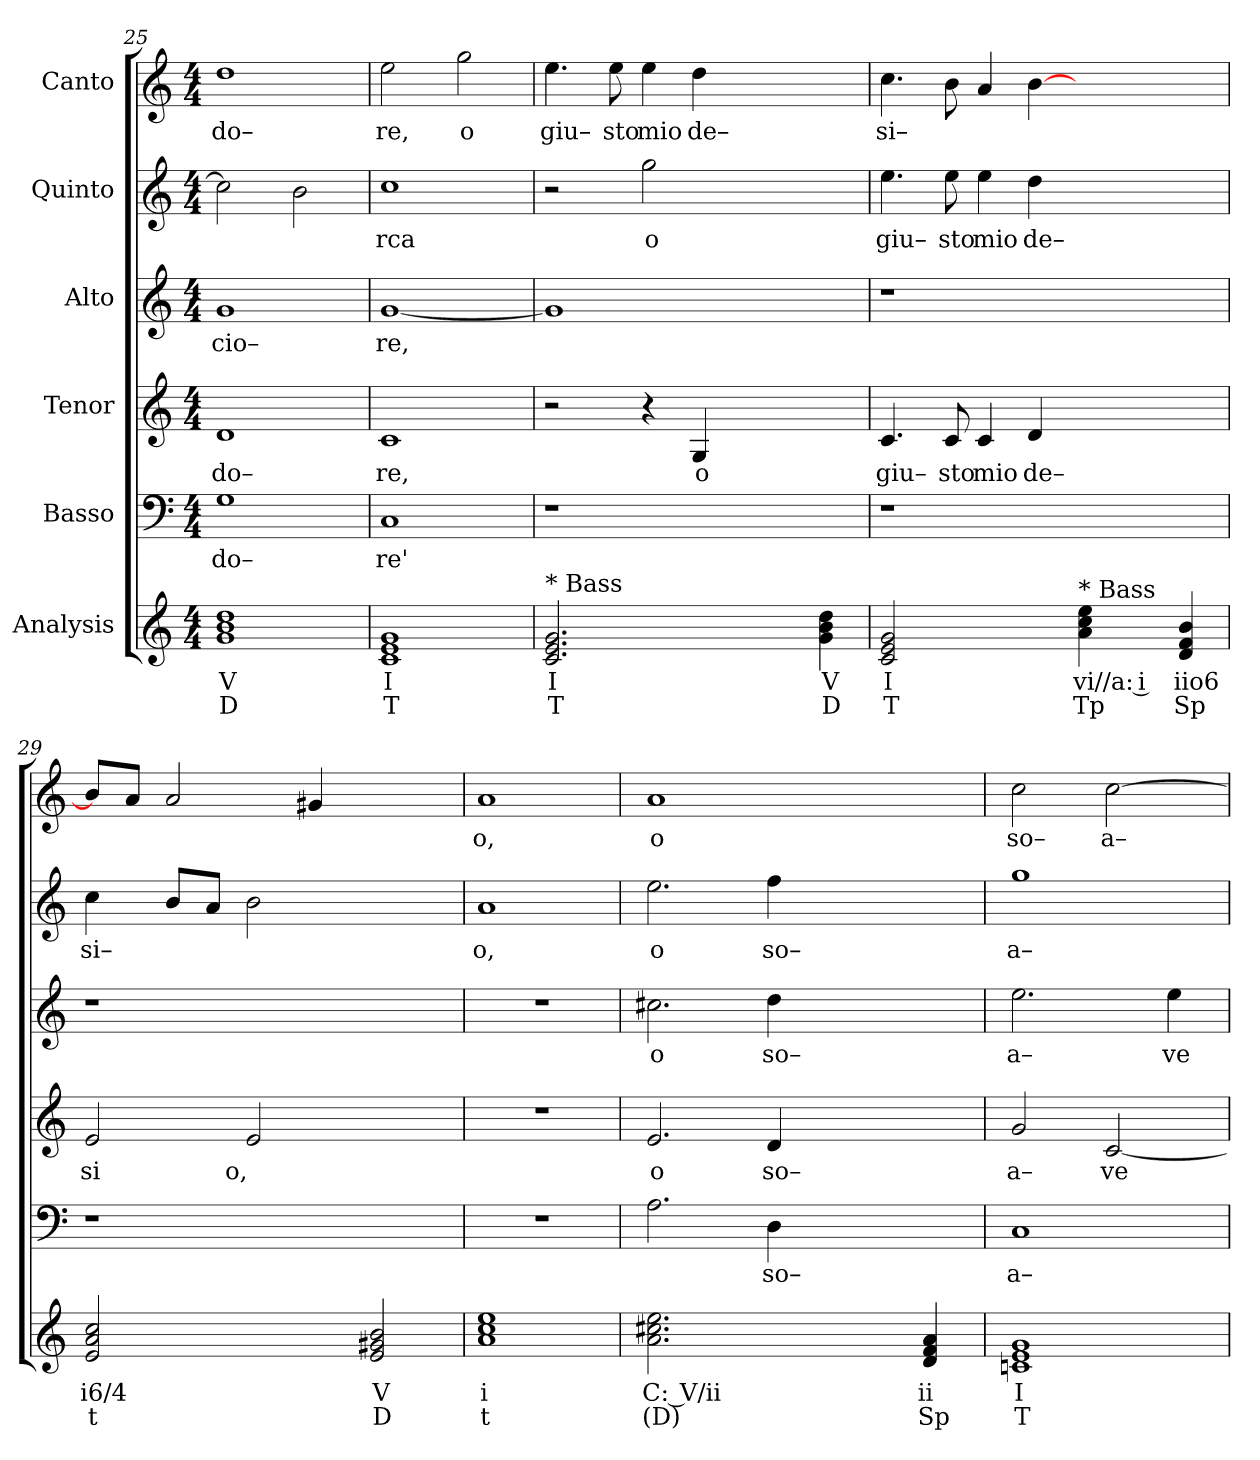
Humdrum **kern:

**kern	**text	**text	**kern	**text	**kern	**text	**kern	**text	**kern	**text	**kern	**text
*part6	*part6	*part6	*part5	*part5	*part4	*part4	*part3	*part3	*part2	*part2	*part1	*part1
*staff6	*staff6	*staff6	*staff5	*staff5	*staff4	*staff4	*staff3	*staff3	*staff2	*staff2	*staff1	*staff1
*I"Analysis	*	*	*I"Basso	*	*I"Tenor	*	*I"Alto	*	*I"Quinto	*	*I"Canto	*
*	*	*	*clefF4	*	*clefG2	*	*clefG2	*	*clefG2	*	*clefG2	*
*k[]	*	*	*k[]	*	*k[]	*	*k[]	*	*k[]	*	*k[]	*
*M4/4	*	*	*M4/4	*	*M4/4	*	*M4/4	*	*M4/4	*	*M4/4	*
=25	=25	=25	=25	=25	=25	=25	=25	=25	=25	=25	=25	=25
!	!	!	!	!LO:LY:b	!	!	!	!	!	!	!	!
!	!	!	!	!	!	!LO:LY:b	!	!	!	!	!	!
!	!	!	!	!	!	!	!	!LO:LY:b	!	!	!	!
!	!	!	!	!	!	!	!	!	!	!	!	!LO:LY:b
1g 1b 1dd	V	D	1G	do–	1d	do–	1g	cio–	2cc\]	.	1dd	do–
.	.	.	.	.	.	.	.	.	2b\	.	.	.
=26	=26	=26	=26	=26	=26	=26	=26	=26	=26	=26	=26	=26
!	!	!	!	!LO:LY:b	!	!	!	!	!	!	!	!
!	!	!	!	!	!	!LO:LY:b	!	!	!	!	!	!
!	!	!	!	!	!	!	!	!LO:LY:b	!	!	!	!
!	!	!	!	!	!	!	!	!	!	!LO:LY:b	!	!
!	!	!	!	!	!	!	!	!	!	!	!	!LO:LY:b
1c 1e 1g	I	T	1C	re'	1c	re,	[1g	re,	1cc	rca	2ee\	re,
!	!	!	!	!	!	!	!	!	!	!	!	!LO:LY:b
.	.	.	.	.	.	.	.	.	.	.	2gg\	o
=27	=27	=27	=27	=27	=27	=27	=27	=27	=27	=27	=27	=27
!LO:TX:a:t=* Bass	!	!	!	!	!	!	!	!	!	!	!	!
!	!	!	!	!	!	!	!	!	!	!	!	!LO:LY:b
2.c 2.e 2.g	I	T	1r	.	2r	.	1g]	.	2r	.	4.ee\	giu–
!	!	!	!	!	!	!	!	!	!	!	!	!LO:LY:b
.	.	.	.	.	.	.	.	.	.	.	8ee\	sto
!	!	!	!	!	!	!	!	!	!	!LO:LY:b	!	!
!	!	!	!	!	!	!	!	!	!	!	!	!LO:LY:b
.	.	.	.	.	4r	.	.	.	2gg\	o	4ee\	mio
!	!	!	!	!	!	!LO:LY:b	!	!	!	!	!	!
!	!	!	!	!	!	!	!	!	!	!	!	!LO:LY:b
2.ryy	.	.	.	.	4G/	o	.	.	.	.	4dd\	de–
.	.	.	2.ryy	.	2.ryy	.	2.ryy	.	2.ryy	.	2.ryy	.
4g 4b 4dd	V	D	.	.	.	.	.	.	.	.	.	.
=28	=28	=28	=28	=28	=28	=28	=28	=28	=28	=28	=28	=28
!	!	!	!	!	!	!LO:LY:b	!	!	!	!	!	!
!	!	!	!	!	!	!	!	!	!	!LO:LY:b	!	!
!	!	!	!	!	!	!	!	!	!	!	!	!LO:LY:b
2c 2e 2g	I	T	1r	.	4.c/	giu–	1r	.	4.ee\	giu–	4.cc\	si–
!	!	!	!	!	!	!LO:LY:b	!	!	!	!	!	!
!	!	!	!	!	!	!	!	!	!	!LO:LY:b	!	!
.	.	.	.	.	8c/	sto	.	.	8ee\	sto	8b\	.
!	!	!	!	!	!	!LO:LY:b	!	!	!	!	!	!
!	!	!	!	!	!	!	!	!	!	!LO:LY:b	!	!
2ryy	.	.	.	.	4c/	mio	.	.	4ee\	mio	4a/	.
!	!	!	!	!	!	!LO:LY:b	!	!	!	!	!	!
!	!	!	!	!	!	!	!	!	!	!LO:LY:b	!	!
.	.	.	.	.	4d/	de–	.	.	4dd\	de–	[4b\	.
!LO:TX:a:t=* Bass	!	!	!	!	!	!	!	!	!	!	!	!
4a 4cc 4ee	vi//a: i	Tp	2.ryy	.	2.ryy	.	2.ryy	.	2.ryy	.	2.ryy	.
4ryy	.	.	.	.	.	.	.	.	.	.	.	.
4d 4f 4b	iio6	Sp	.	.	.	.	.	.	.	.	.	.
=29	=29	=29	=29	=29	=29	=29	=29	=29	=29	=29	=29	=29
!	!	!	!	!	!	!LO:LY:b	!	!	!	!	!	!
!	!	!	!	!	!	!	!	!	!	!LO:LY:b	!	!
2e 2a 2cc	i6/4	t	1r	.	2e/	si	1r	.	4cc\	si–	8b/L]	.
.	.	.	.	.	.	.	.	.	.	.	8a/J	.
.	.	.	.	.	.	.	.	.	8b/L	.	2a/	.
.	.	.	.	.	.	.	.	.	8a/J	.	.	.
!	!	!	!	!	!	!LO:LY:b	!	!	!	!	!	!
2ryy	.	.	.	.	2e/	o,	.	.	2b\	.	.	.
.	.	.	.	.	.	.	.	.	.	.	4g#X/	.
2e 2g#X 2b	V	D	2ryy	.	2ryy	.	2ryy	.	2ryy	.	2ryy	.
=30	=30	=30	=30	=30	=30	=30	=30	=30	=30	=30	=30	=30
!	!	!	!	!	!	!	!	!	!	!LO:LY:b	!	!
!	!	!	!	!	!	!	!	!	!	!	!	!LO:LY:b
1a 1cc 1ee	i	t	1r	.	1r	.	1r	.	1a	o,	1a	o,
=31	=31	=31	=31	=31	=31	=31	=31	=31	=31	=31	=31	=31
!	!	!	!	!	!	!LO:LY:b	!	!	!	!	!	!
!	!	!	!	!	!	!	!	!LO:LY:b	!	!	!	!
!	!	!	!	!	!	!	!	!	!	!LO:LY:b	!	!
!	!	!	!	!	!	!	!	!	!	!	!	!LO:LY:b
2.a 2.cc#X 2.ee	C: V/ii	(D)	2.A\	.	2.e/	o	2.cc#X\	o	2.ee\	o	1a	o
!	!	!	!	!LO:LY:b	!	!	!	!	!	!	!	!
!	!	!	!	!	!	!LO:LY:b	!	!	!	!	!	!
!	!	!	!	!	!	!	!	!LO:LY:b	!	!	!	!
!	!	!	!	!	!	!	!	!	!	!LO:LY:b	!	!
2.ryy	.	.	4D\	so–	4d/	so–	4dd\	so–	4ff\	so–	.	.
.	.	.	2.ryy	.	2.ryy	.	2.ryy	.	2.ryy	.	2.ryy	.
4d 4f 4a	ii	Sp	.	.	.	.	.	.	.	.	.	.
=32	=32	=32	=32	=32	=32	=32	=32	=32	=32	=32	=32	=32
!	!	!	!	!LO:LY:b	!	!	!	!	!	!	!	!
!	!	!	!	!	!	!LO:LY:b	!	!	!	!	!	!
!	!	!	!	!	!	!	!	!LO:LY:b	!	!	!	!
!	!	!	!	!	!	!	!	!	!	!LO:LY:b	!	!
!	!	!	!	!	!	!	!	!	!	!	!	!LO:LY:b
1cn 1e 1g	I	T	1C	a–	2g/	a–	2.ee\	a–	1gg	a–	2cc\	so–
!	!	!	!	!	!	!LO:LY:b	!	!	!	!	!	!
!	!	!	!	!	!	!	!	!	!	!	!	!LO:LY:b
.	.	.	.	.	[2c/	ve	.	.	.	.	[2cc\	a–
!	!	!	!	!	!	!	!	!LO:LY:b	!	!	!	!
.	.	.	.	.	.	.	4ee\	ve	.	.	.	.
=	=	=	=	=	=	=	=	=	=	=	=	=
*-	*-	*-	*-	*-	*-	*-	*-	*-	*-	*-	*-	*-
